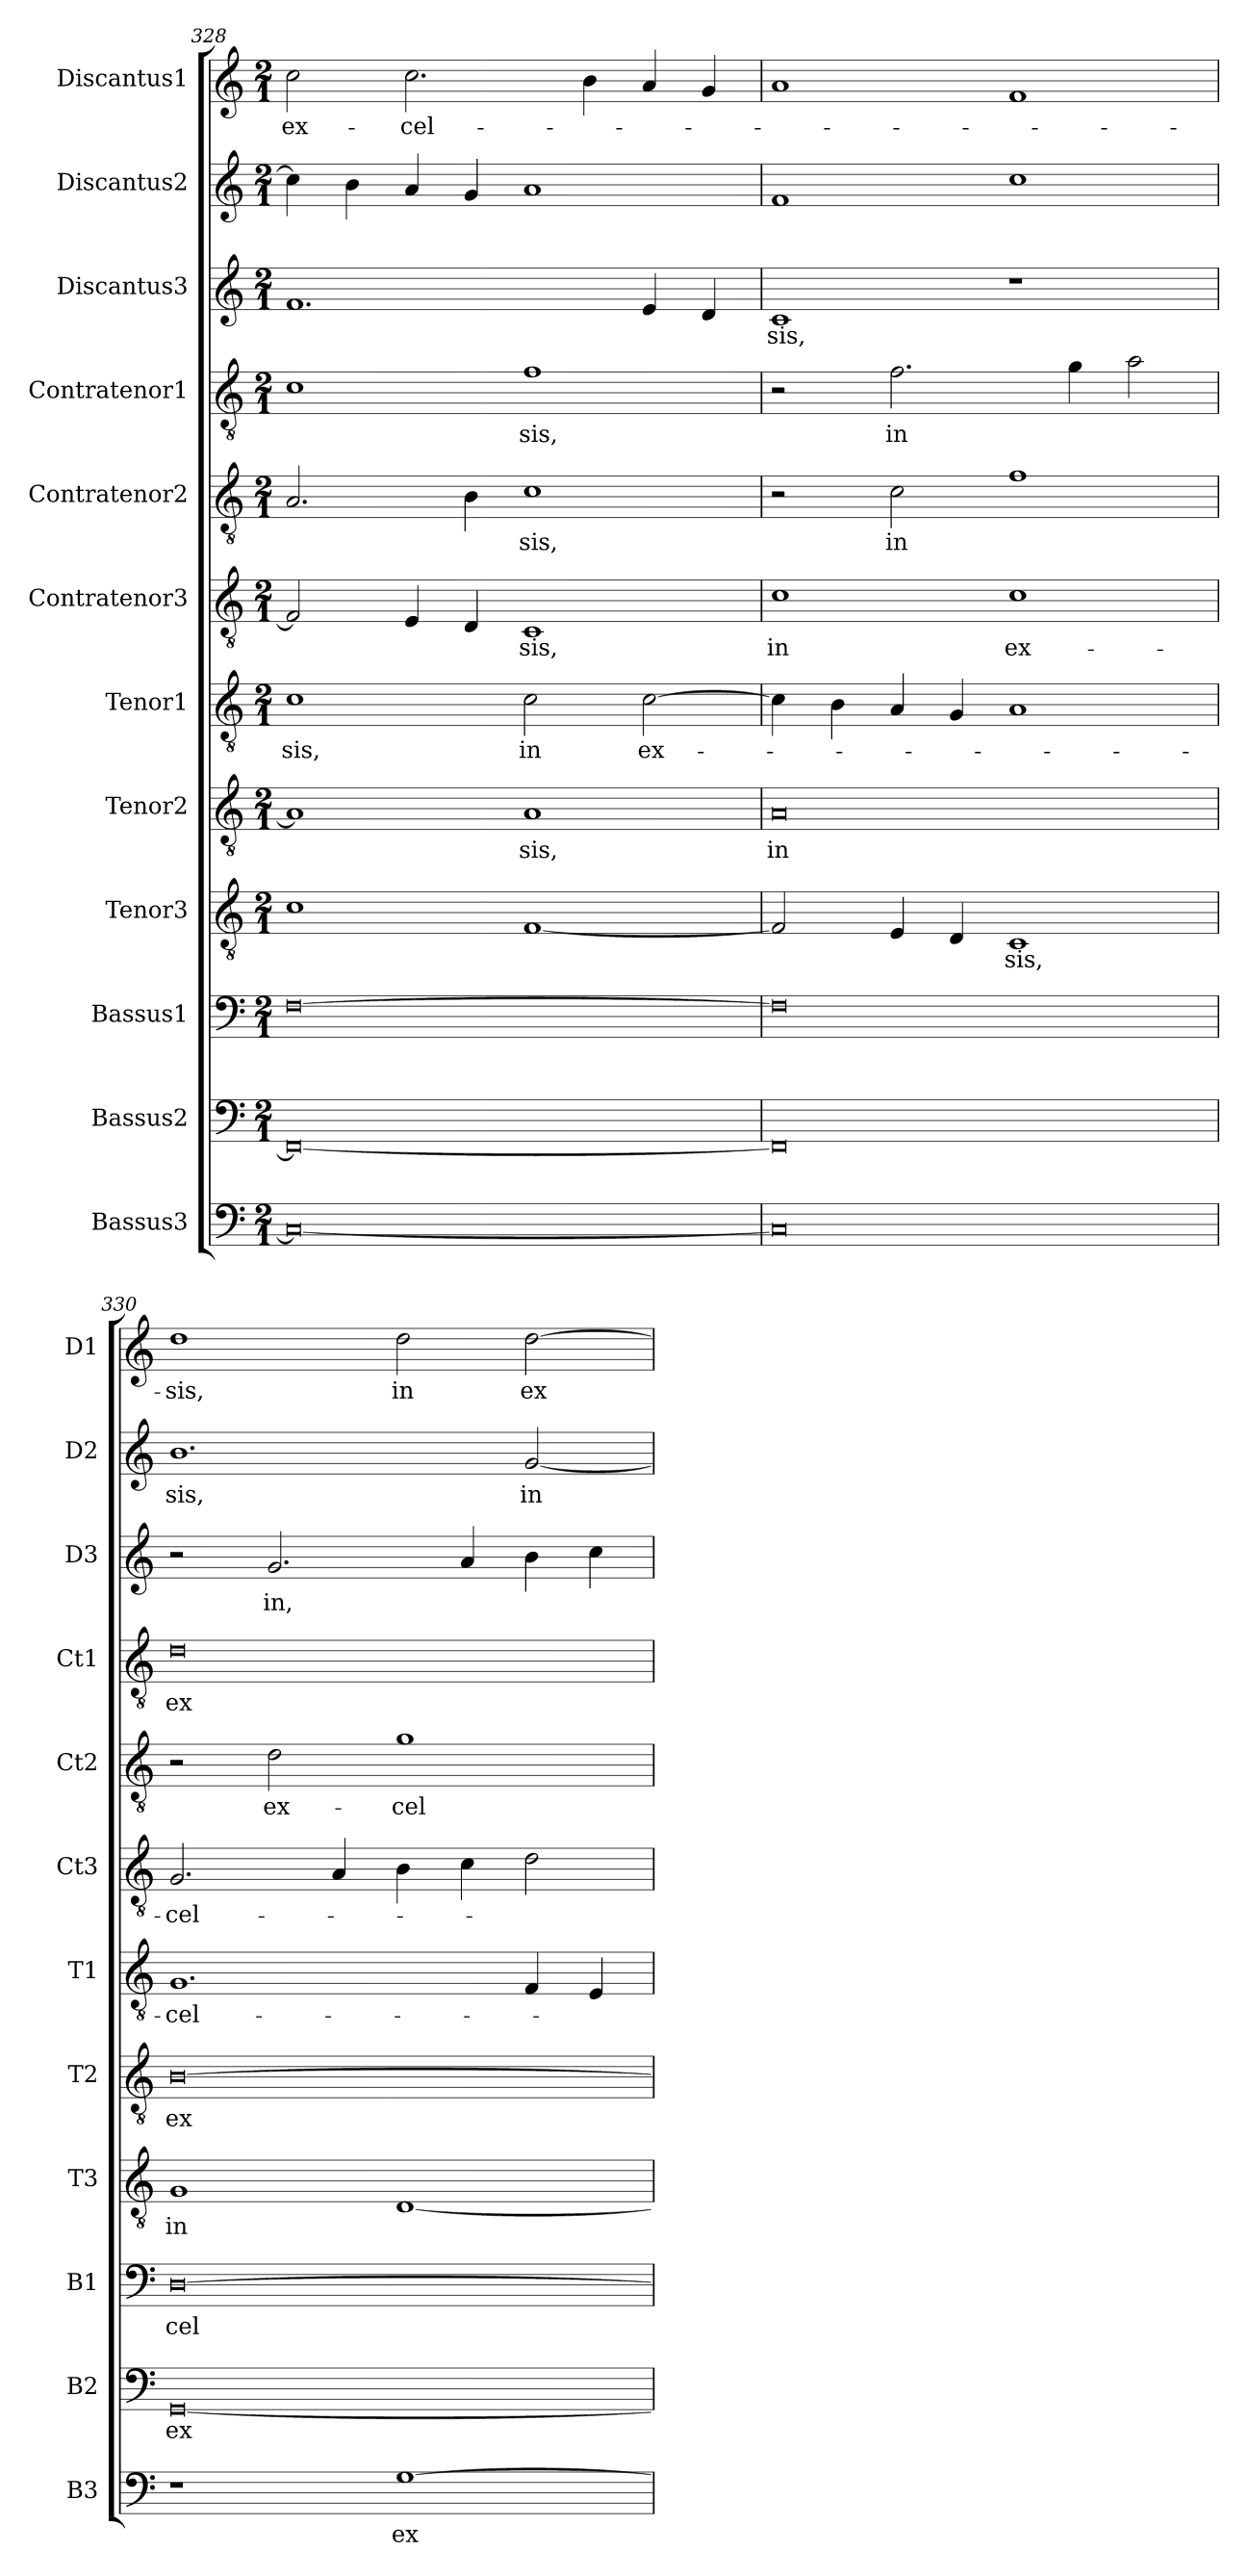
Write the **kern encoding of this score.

**kern	**text	**kern	**text	**kern	**text	**kern	**text	**kern	**text	**kern	**text	**kern	**text	**kern	**text	**kern	**text	**kern	**text	**kern	**text	**kern	**text
*part12	*part12	*part11	*part11	*part10	*part10	*part9	*part9	*part8	*part8	*part7	*part7	*part6	*part6	*part5	*part5	*part4	*part4	*part3	*part3	*part2	*part2	*part1	*part1
*staff12	*staff12	*staff11	*staff11	*staff10	*staff10	*staff9	*staff9	*staff8	*staff8	*staff7	*staff7	*staff6	*staff6	*staff5	*staff5	*staff4	*staff4	*staff3	*staff3	*staff2	*staff2	*staff1	*staff1
*I"Bassus3	*	*I"Bassus2	*	*I"Bassus1	*	*I"Tenor3	*	*I"Tenor2	*	*I"Tenor1	*	*I"Contratenor3	*	*I"Contratenor2	*	*I"Contratenor1	*	*I"Discantus3	*	*I"Discantus2	*	*I"Discantus1	*
*I'B3	*	*I'B2	*	*I'B1	*	*I'T3	*	*I'T2	*	*I'T1	*	*I'Ct3	*	*I'Ct2	*	*I'Ct1	*	*I'D3	*	*I'D2	*	*I'D1	*
*clefF4	*	*clefF4	*	*clefF4	*	*clefGv2	*	*clefGv2	*	*clefGv2	*	*clefGv2	*	*clefGv2	*	*clefGv2	*	*clefG2	*	*clefG2	*	*clefG2	*
*k[]	*	*k[]	*	*k[]	*	*k[]	*	*k[]	*	*k[]	*	*k[]	*	*k[]	*	*k[]	*	*k[]	*	*k[]	*	*k[]	*
*M2/1	*	*M2/1	*	*M2/1	*	*M2/1	*	*M2/1	*	*M2/1	*	*M2/1	*	*M2/1	*	*M2/1	*	*M2/1	*	*M2/1	*	*M2/1	*
=328	=328	=328	=328	=328	=328	=328	=328	=328	=328	=328	=328	=328	=328	=328	=328	=328	=328	=328	=328	=328	=328	=328	=328
0C/_	.	0FF/_	.	[0F\	.	1c\	.	1A/]	.	1c\	-sis,	2F/]	.	2.A/	.	1c\	.	1.f/	.	4cc\]	.	2cc\	ex-
.	.	.	.	.	.	.	.	.	.	.	.	.	.	.	.	.	.	.	.	4b\	.	.	.
.	.	.	.	.	.	.	.	.	.	.	.	4E/	.	.	.	.	.	.	.	4a/	.	2.cc\	-cel-
.	.	.	.	.	.	.	.	.	.	.	.	4D/	.	4B\	.	.	.	.	.	4g/	.	.	.
.	.	.	.	.	.	[1F/	.	1A/	-sis,	2c\	in	1C/	-sis,	1c\	-sis,	1f\	-sis,	.	.	1a/	.	.	.
.	.	.	.	.	.	.	.	.	.	.	.	.	.	.	.	.	.	.	.	.	.	4b\	.
.	.	.	.	.	.	.	.	.	.	[2c\	ex-	.	.	.	.	.	.	4e/	.	.	.	4a/	.
.	.	.	.	.	.	.	.	.	.	.	.	.	.	.	.	.	.	4d/	.	.	.	4g/	.
=329	=329	=329	=329	=329	=329	=329	=329	=329	=329	=329	=329	=329	=329	=329	=329	=329	=329	=329	=329	=329	=329	=329	=329
0C/]	.	0FF/]	.	0F\]	.	2F/]	.	0A/	in	4c\]	.	1c\	in	2r	.	2r	.	1c/	-sis,	1f/	.	1a/	.
.	.	.	.	.	.	.	.	.	.	4B\	.	.	.	.	.	.	.	.	.	.	.	.	.
.	.	.	.	.	.	4E/	.	.	.	4A/	.	.	.	2c\	in	2.f\	in	.	.	.	.	.	.
.	.	.	.	.	.	4D/	.	.	.	4G/	.	.	.	.	.	.	.	.	.	.	.	.	.
.	.	.	.	.	.	1C/	-sis,	.	.	1A/	.	1c\	ex-	1f\	.	.	.	1r	.	1cc\	.	1f/	.
.	.	.	.	.	.	.	.	.	.	.	.	.	.	.	.	4g\	.	.	.	.	.	.	.
.	.	.	.	.	.	.	.	.	.	.	.	.	.	.	.	2a\	.	.	.	.	.	.	.
=330	=330	=330	=330	=330	=330	=330	=330	=330	=330	=330	=330	=330	=330	=330	=330	=330	=330	=330	=330	=330	=330	=330	=330
1r	.	[0GG/	ex-	[0D\	-cel-	1G/	in	[0B\	ex-	1.G/	-cel-	2.G/	-cel-	2r	.	0d\	ex-	2r	.	1.b\	-sis,	1dd\	-sis,
.	.	.	.	.	.	.	.	.	.	.	.	.	.	2d\	ex-	.	.	2.g/	in,	.	.	.	.
.	.	.	.	.	.	.	.	.	.	.	.	4A/	.	.	.	.	.	.	.	.	.	.	.
[1G\	ex-	.	.	.	.	[1D/	.	.	.	.	.	4B\	.	1g\	-cel-	.	.	.	.	.	.	2dd\	in
.	.	.	.	.	.	.	.	.	.	.	.	4c\	.	.	.	.	.	4a/	.	.	.	.	.
.	.	.	.	.	.	.	.	.	.	4F/	.	2d\	.	.	.	.	.	4b\	.	[2g/	in	[2dd\	ex-
.	.	.	.	.	.	.	.	.	.	4E/	.	.	.	.	.	.	.	4cc\	.	.	.	.	.
=	=	=	=	=	=	=	=	=	=	=	=	=	=	=	=	=	=	=	=	=	=	=	=
*-	*-	*-	*-	*-	*-	*-	*-	*-	*-	*-	*-	*-	*-	*-	*-	*-	*-	*-	*-	*-	*-	*-	*-
